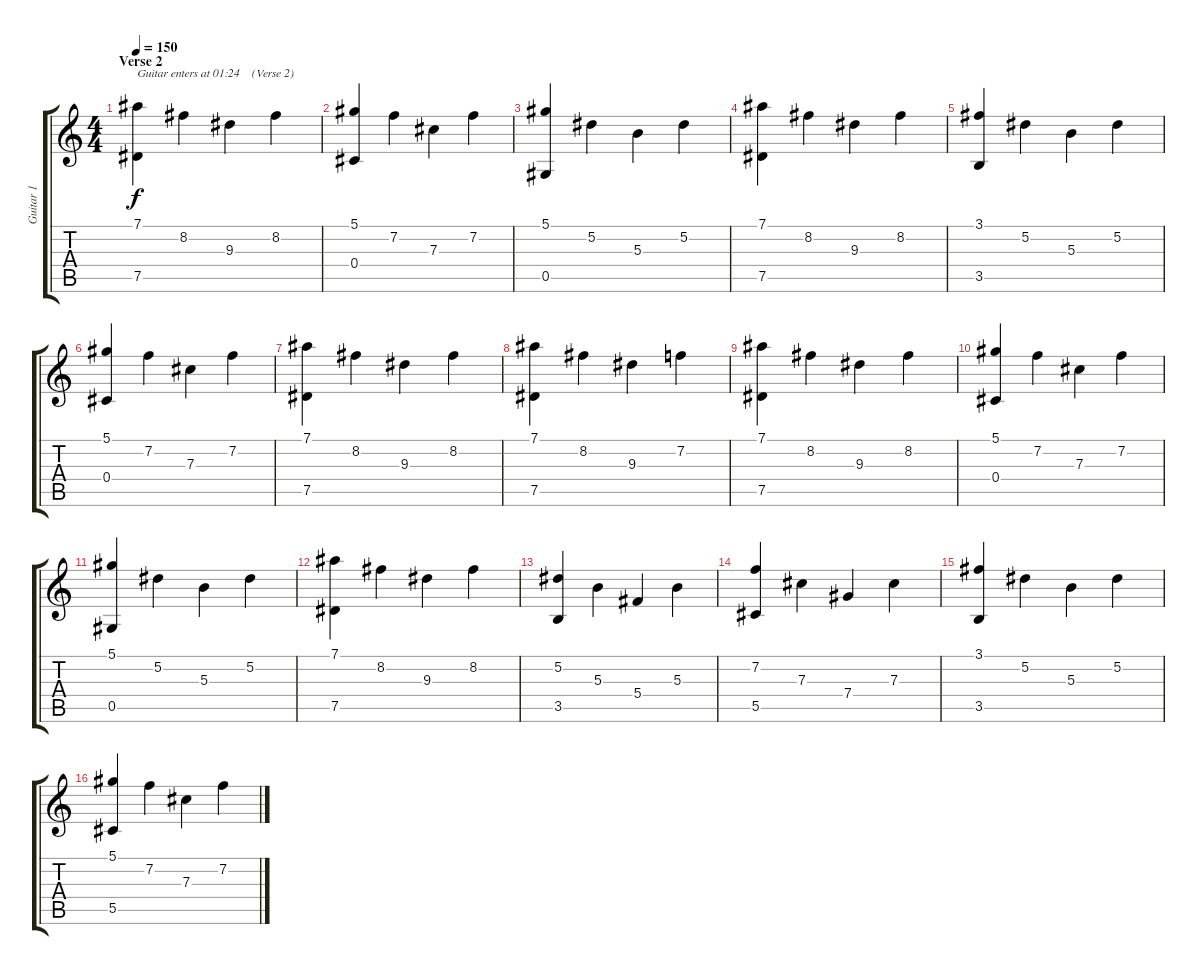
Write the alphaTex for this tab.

\track ("Guitar 1" "Guitar 1") {instrument acousticguitarsteel}
\staff {score tabs}
\tuning (Eb4 Bb3 Gb3 Db3 Ab2 Eb2) {hide}
\ts (4 4)
\section ("" "Verse 2")
\tempo 150
\clef g2
\ks c
(7.1 7.5).4{txt "Guitar enters at 01:24    (Verse 2)" dy f instrument acousticguitarsteel} 8.2.4 9.3.4 8.2.4 |
(5.1 0.4).4 7.2.4 7.3.4 7.2.4 |
(5.1 0.5).4 5.2.4 5.3.4 5.2.4 |
(7.1 7.5).4 8.2.4 9.3.4 8.2.4 |
(3.1 3.5).4 5.2.4 5.3.4 5.2.4 |
(5.1 0.4).4 7.2.4 7.3.4 7.2.4 |
(7.1 7.5).4 8.2.4 9.3.4 8.2.4 |
(7.1 7.5).4 8.2.4 9.3.4 7.2.4 |
(7.1 7.5).4 8.2.4 9.3.4 8.2.4 |
(5.1 0.4).4 7.2.4 7.3.4 7.2.4 |
(5.1 0.5).4 5.2.4 5.3.4 5.2.4 |
(7.1 7.5).4 8.2.4 9.3.4 8.2.4 |
(5.2 3.5).4 5.3.4 5.4.4 5.3.4 |
(7.2 5.5).4 7.3.4 7.4.4 7.3.4 |
(3.1 3.5).4 5.2.4 5.3.4 5.2.4 |
(5.1 5.5).4 7.2.4 7.3.4 7.2.4
